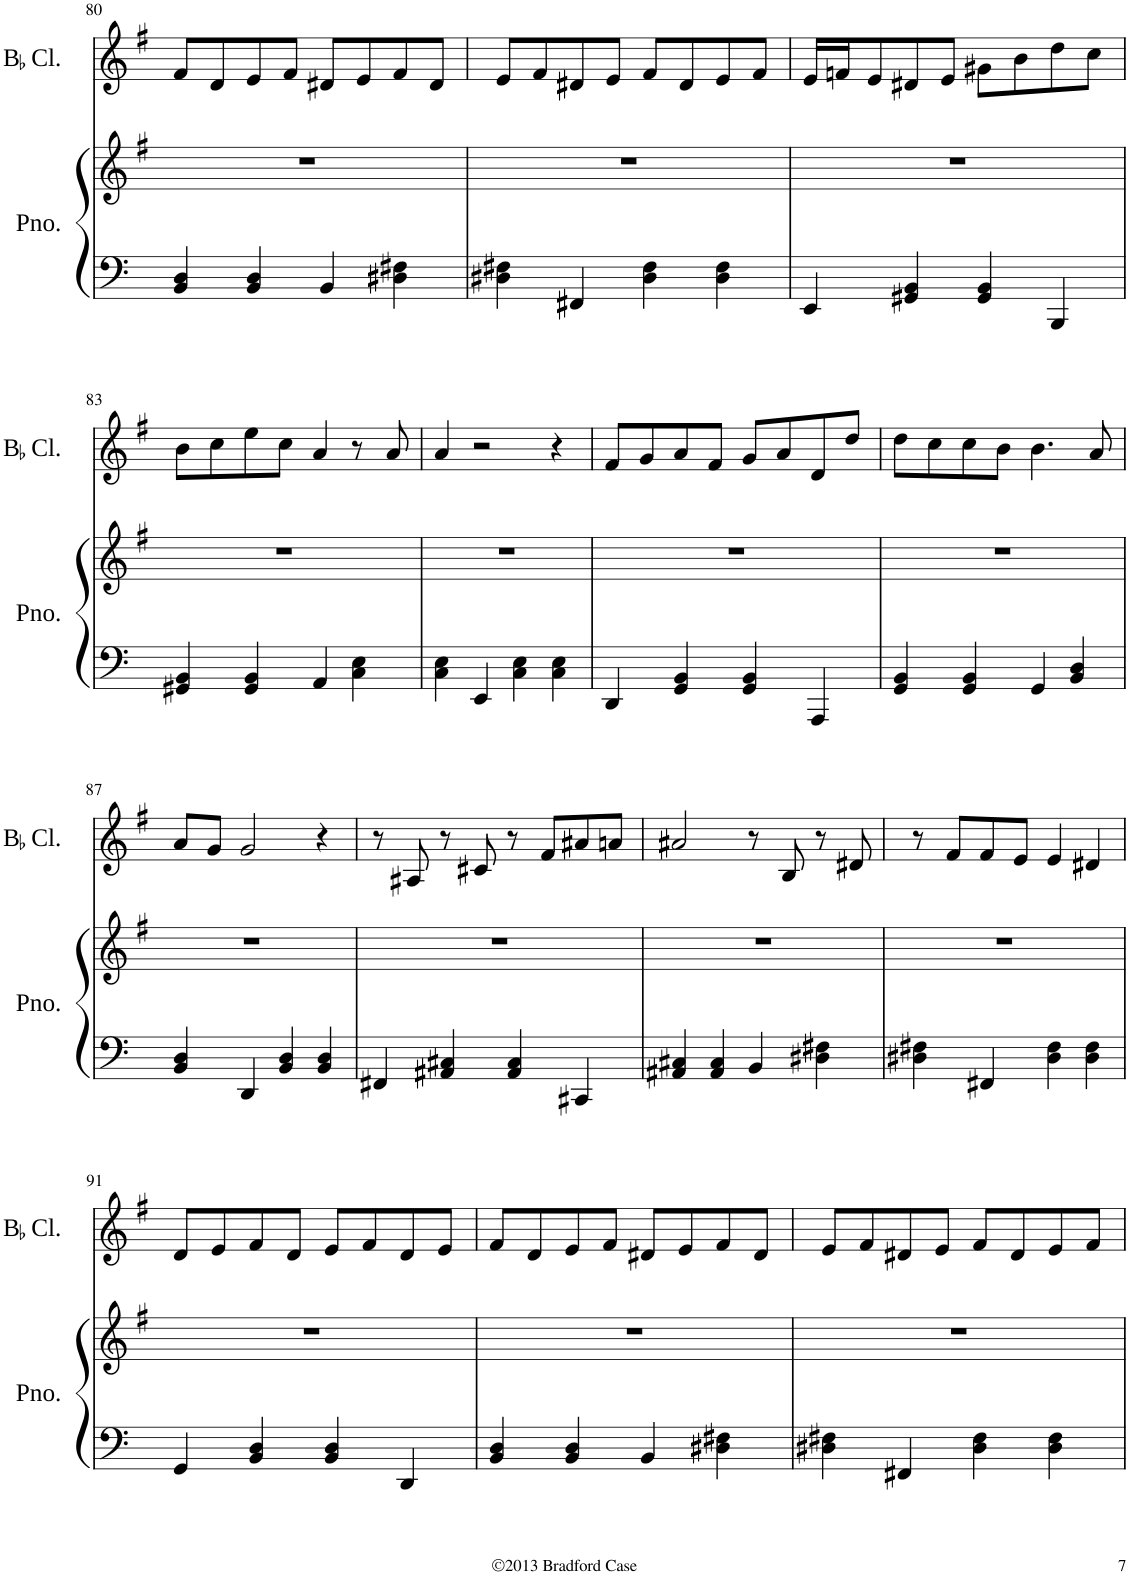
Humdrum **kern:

**kern	**kern	**kern
*part2	*part2	*part1
*staff3	*staff2	*staff1
*I"Piano	*	*I"BaccidentalFlat Clarinet
*I'Pno.	*	*I'BaccidentalFlat Cl.
!!LO:PB:g=z
*clefF4	*clefG2	*clefG2
*	*	*Trd1c2
*	*k[f#]	*k[f#]
=80	=80	=80
4BB/ 4D/	1r	8f#/L
.	.	8d/
4BB/ 4D/	.	8e/
.	.	8f#/J
4BB/	.	8d#X/L
.	.	8e/
4D#X\ 4F#X\	.	8f#/
.	.	8d#/J
=81	=81	=81
4D#X\ 4F#X\	1r	8e/L
.	.	8f#/
4FF#X/	.	8d#X/
.	.	8e/J
4D#\ 4F#\	.	8f#/L
.	.	8d#/
4D#\ 4F#\	.	8e/
.	.	8f#/J
=82	=82	=82
4EE/	1r	16e/LL
.	.	16fn/J
.	.	8e/
4GG#X/ 4BB/	.	8d#X/
.	.	8e/J
4GG#/ 4BB/	.	8g#X\L
.	.	8b\
4BBB/	.	8dd\
.	.	8cc\J
!!LO:LB:g=z
=83	=83	=83
4GG#X/ 4BB/	1r	8b\L
.	.	8cc\
4GG#/ 4BB/	.	8ee\
.	.	8cc\J
4AA/	.	4a/
4C\ 4E\	.	8r
.	.	8a/
=84	=84	=84
4C\ 4E\	1r	4a/
4EE/	.	2r
4C\ 4E\	.	.
4C\ 4E\	.	4r
=85	=85	=85
4DD/	1r	8f#/L
.	.	8g/
4GG/ 4BB/	.	8a/
.	.	8f#/J
4GG/ 4BB/	.	8g/L
.	.	8a/
4AAA/	.	8d/
.	.	8dd/J
=86	=86	=86
4GG/ 4BB/	1r	8dd\L
.	.	8cc\
4GG/ 4BB/	.	8cc\
.	.	8b\J
4GG/	.	4.b\
4BB/ 4D/	.	.
.	.	8a/
!!LO:LB:g=z
=87	=87	=87
4BB/ 4D/	1r	8a/L
.	.	8g/J
4DD/	.	2g/
4BB/ 4D/	.	.
4BB/ 4D/	.	4r
=88	=88	=88
4FF#X/	1r	8r
.	.	8A#X/
4AA#X/ 4C#X/	.	8r
.	.	8c#X/
4AA#/ 4C#/	.	8r
.	.	8f#/L
4CC#X/	.	8a#X/
.	.	8an/J
=89	=89	=89
4AA#X/ 4C#X/	1r	2a#X/
4AA#/ 4C#/	.	.
4BB/	.	8r
.	.	8B/
4D#X\ 4F#X\	.	8r
.	.	8d#X/
=90	=90	=90
4D#X\ 4F#X\	1r	8r
.	.	8f#/L
4FF#X/	.	8f#/
.	.	8e/J
4D#\ 4F#\	.	4e/
4D#\ 4F#\	.	4d#X/
!!LO:LB:g=z
=91	=91	=91
4GG/	1r	8d/L
.	.	8e/
4BB/ 4D/	.	8f#/
.	.	8d/J
4BB/ 4D/	.	8e/L
.	.	8f#/
4DD/	.	8d/
.	.	8e/J
=92	=92	=92
4BB/ 4D/	1r	8f#/L
.	.	8d/
4BB/ 4D/	.	8e/
.	.	8f#/J
4BB/	.	8d#X/L
.	.	8e/
4D#X\ 4F#X\	.	8f#/
.	.	8d#/J
=93	=93	=93
4D#X\ 4F#X\	1r	8e/L
.	.	8f#/
4FF#X/	.	8d#X/
.	.	8e/J
4D#\ 4F#\	.	8f#/L
.	.	8d#/
4D#\ 4F#\	.	8e/
.	.	8f#/J
=	=	=
*-	*-	*-
